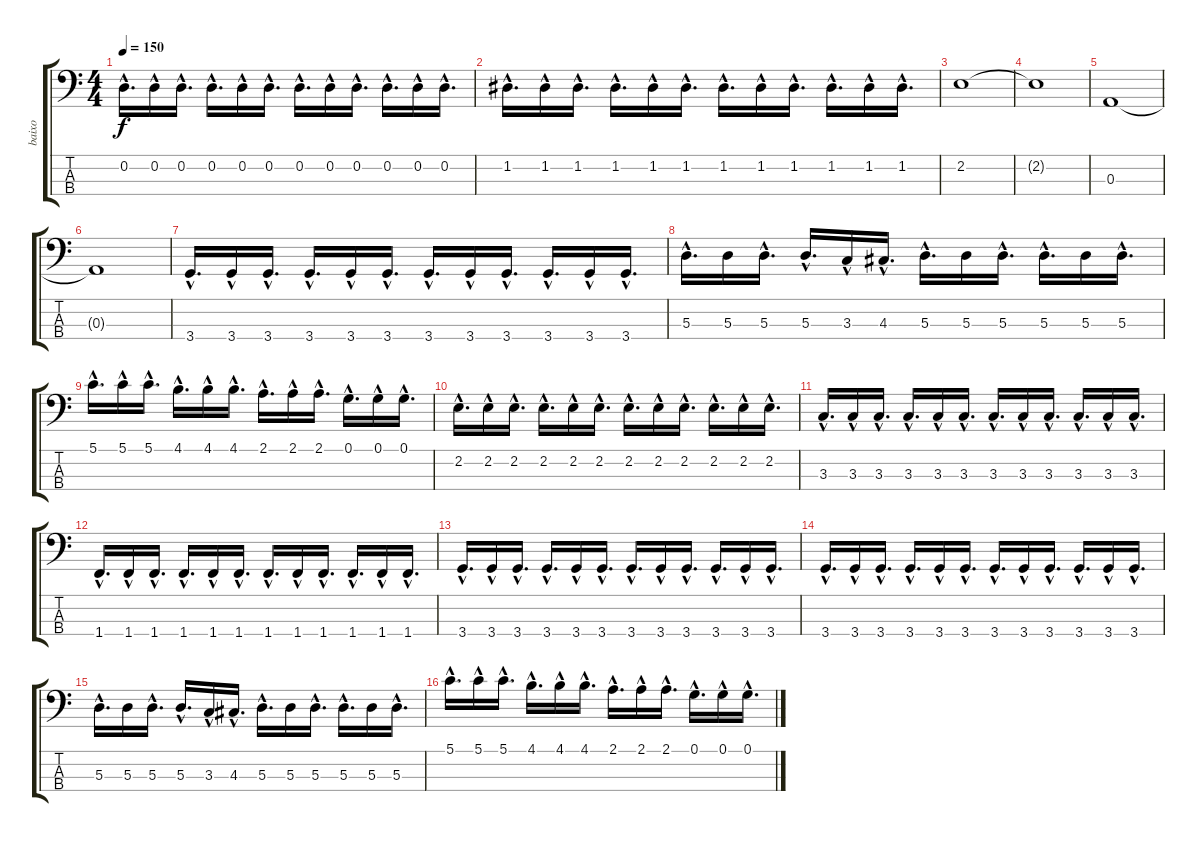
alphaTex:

\track ("baixo" "baixo") {instrument electricbassfinger}
\staff {score tabs}
\tuning (G2 D2 A1 E1) {hide}
\ts (4 4)
\tempo 150
\clef f4
\ks c
0.2{hac}.16{d dy f} 0.2{hac}.16 0.2{hac}.16{d} 0.2{hac}.16{d} 0.2{hac}.16 0.2{hac}.16{d} 0.2{hac}.16{d} 0.2{hac}.16 0.2{hac}.16{d} 0.2{hac}.16{d} 0.2{hac}.16 0.2{hac}.16{d} |
1.2{hac}.16{d} 1.2{hac}.16 1.2{hac}.16{d} 1.2{hac}.16{d} 1.2{hac}.16 1.2{hac}.16{d} 1.2{hac}.16{d} 1.2{hac}.16 1.2{hac}.16{d} 1.2{hac}.16{d} 1.2{hac}.16 1.2{hac}.16{d} |
2.2.1 |
2.2{t}.1 |
0.3.1 |
0.3{t}.1 |
3.4{hac}.16{d} 3.4{hac}.16 3.4{hac}.16{d} 3.4{hac}.16{d} 3.4{hac}.16 3.4{hac}.16{d} 3.4{hac}.16{d} 3.4{hac}.16 3.4{hac}.16{d} 3.4{hac}.16{d} 3.4{hac}.16 3.4{hac}.16{d} |
5.3{hac}.16{d} 5.3.16 5.3{hac}.16{d} 5.3{hac}.16{d} 3.3{hac}.16 4.3{hac}.16{d} 5.3{hac}.16{d} 5.3.16 5.3{hac}.16{d} 5.3{hac}.16{d} 5.3.16 5.3{hac}.16{d} |
5.1{hac}.16{d} 5.1{hac}.16 5.1{hac}.16{d} 4.1{hac}.16{d} 4.1{hac}.16 4.1{hac}.16{d} 2.1{hac}.16{d} 2.1{hac}.16 2.1{hac}.16{d} 0.1{hac}.16{d} 0.1{hac}.16 0.1{hac}.16{d} |
2.2{hac}.16{d} 2.2{hac}.16 2.2{hac}.16{d} 2.2{hac}.16{d} 2.2{hac}.16 2.2{hac}.16{d} 2.2{hac}.16{d} 2.2{hac}.16 2.2{hac}.16{d} 2.2{hac}.16{d} 2.2{hac}.16 2.2{hac}.16{d} |
3.3{hac}.16{d} 3.3{hac}.16 3.3{hac}.16{d} 3.3{hac}.16{d} 3.3{hac}.16 3.3{hac}.16{d} 3.3{hac}.16{d} 3.3{hac}.16 3.3{hac}.16{d} 3.3{hac}.16{d} 3.3{hac}.16 3.3{hac}.16{d} |
1.4{hac}.16{d} 1.4{hac}.16 1.4{hac}.16{d} 1.4{hac}.16{d} 1.4{hac}.16 1.4{hac}.16{d} 1.4{hac}.16{d} 1.4{hac}.16 1.4{hac}.16{d} 1.4{hac}.16{d} 1.4{hac}.16 1.4{hac}.16{d} |
3.4{hac}.16{d} 3.4{hac}.16 3.4{hac}.16{d} 3.4{hac}.16{d} 3.4{hac}.16 3.4{hac}.16{d} 3.4{hac}.16{d} 3.4{hac}.16 3.4{hac}.16{d} 3.4{hac}.16{d} 3.4{hac}.16 3.4{hac}.16{d} |
3.4{hac}.16{d} 3.4{hac}.16 3.4{hac}.16{d} 3.4{hac}.16{d} 3.4{hac}.16 3.4{hac}.16{d} 3.4{hac}.16{d} 3.4{hac}.16 3.4{hac}.16{d} 3.4{hac}.16{d} 3.4{hac}.16 3.4{hac}.16{d} |
5.3{hac}.16{d} 5.3.16 5.3{hac}.16{d} 5.3{hac}.16{d} 3.3{hac}.16 4.3{hac}.16{d} 5.3{hac}.16{d} 5.3.16 5.3{hac}.16{d} 5.3{hac}.16{d} 5.3.16 5.3{hac}.16{d} |
5.1{hac}.16{d} 5.1{hac}.16 5.1{hac}.16{d} 4.1{hac}.16{d} 4.1{hac}.16 4.1{hac}.16{d} 2.1{hac}.16{d} 2.1{hac}.16 2.1{hac}.16{d} 0.1{hac}.16{d} 0.1{hac}.16 0.1{hac}.16{d}
